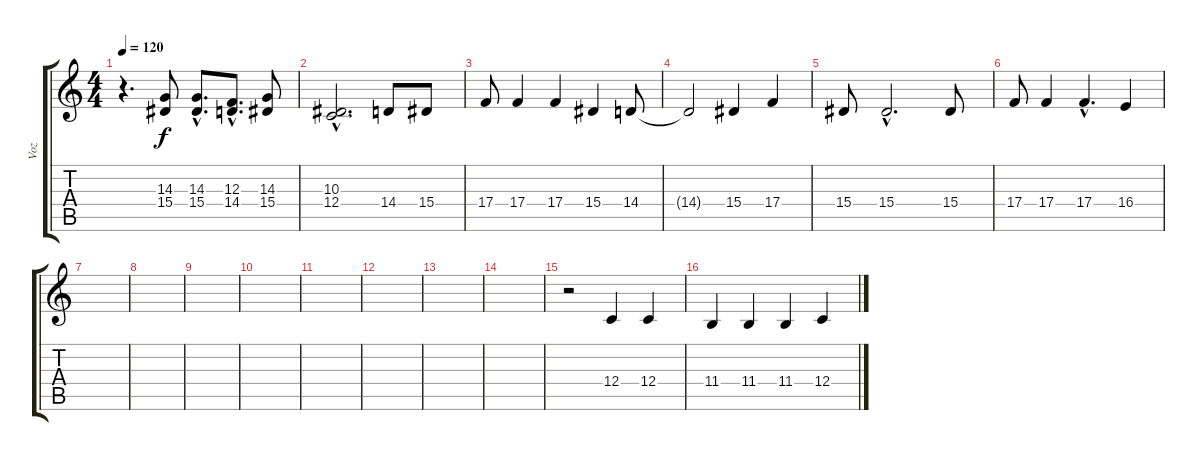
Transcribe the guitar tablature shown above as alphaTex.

\track ("Voz" "Voz") {instrument lead6voice}
\staff {score tabs}
\tuning (D4 A3 F3 C3 G2 C2) {hide}
\ts (4 4)
\tempo 120
\clef g2
\ks c
r.4{d dy f} (14.3 15.4).8 (14.3{hac} 15.4{hac}).8{d} (12.3{hac} 14.4{hac}).8{d} (14.3 15.4).8 |
(10.3{hac} 12.4{hac}).2{d} 14.4.8 15.4.8 |
17.4.8 17.4.4 17.4.4 15.4.4 14.4.8 |
14.4{t}.2 15.4.4 17.4.4 |
15.4.8 15.4{hac}.2{d} 15.4.8 |
17.4.8 17.4.4 17.4{hac}.4{d} 16.4.4 |
|
|
|
|
|
|
|
|
r.2 12.4.4 12.4.4 |
11.4.4 11.4.4 11.4.4 12.4.4
